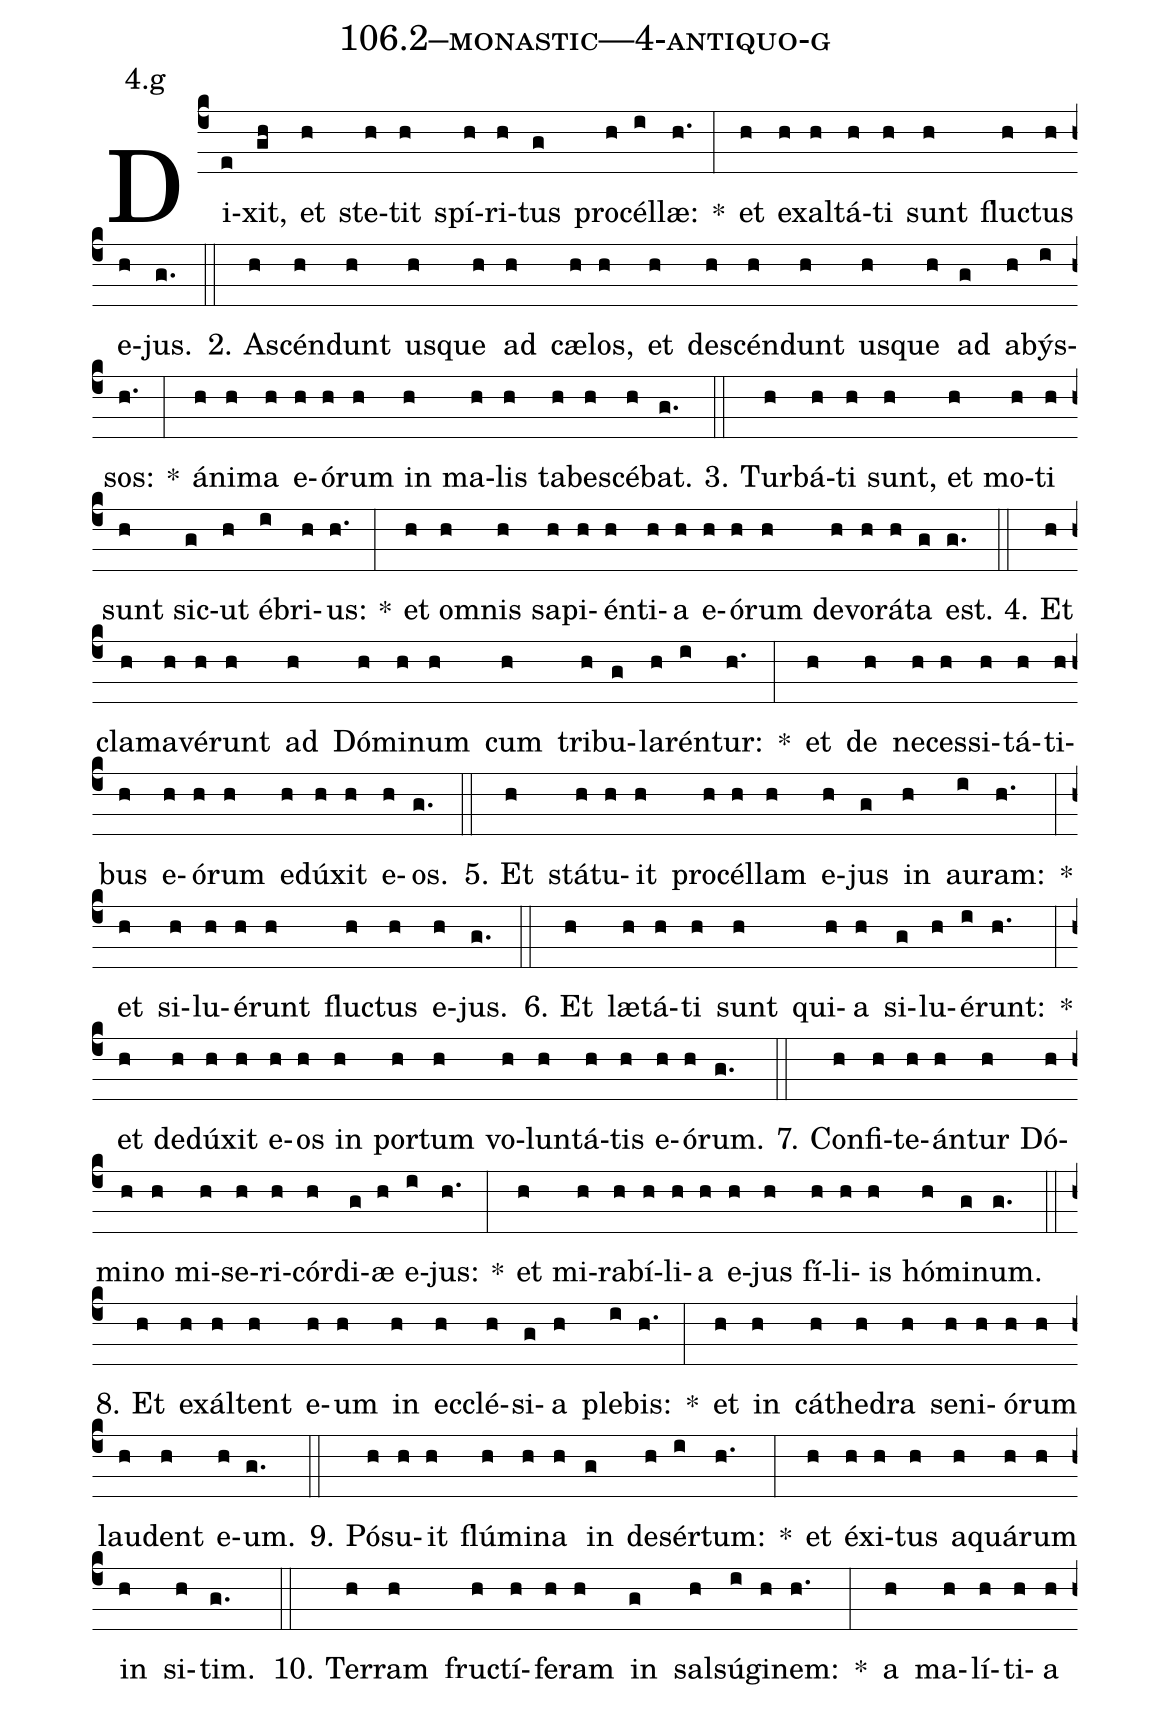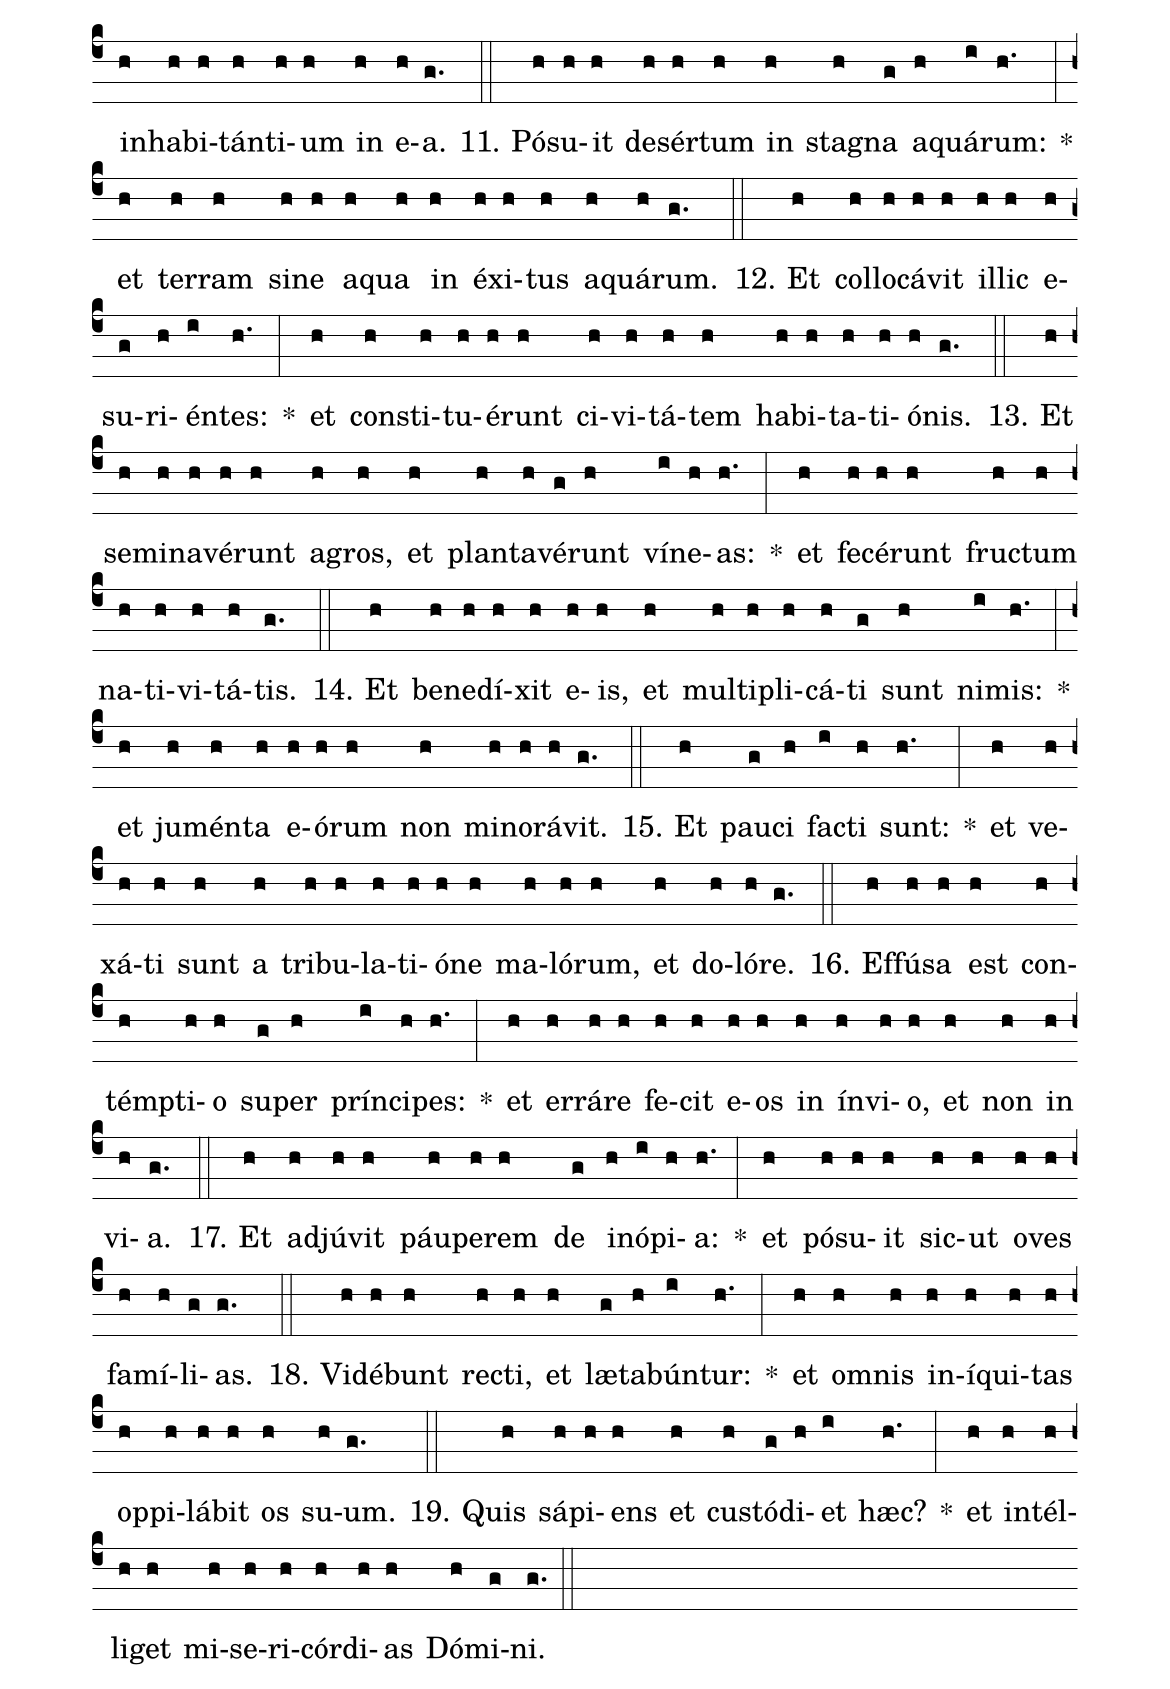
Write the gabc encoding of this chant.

name: 106.2--monastic---4-antiquo-g;
annotation: 4.g;
%%
(c4)Di(e)xit,(gh) et(h) ste(h)tit(h) spí(h)ri(h)tus(g) pro(h)cél(i)læ:(h.) *(:) et(h) ex(h)al(h)tá(h)ti(h) sunt(h) fluc(h)tus(h) e(h)jus.(g.) (::)
2. A(h)scén(h)dunt(h) us(h)que(h) ad(h) cæ(h)los,(h) et(h) de(h)scén(h)dunt(h) us(h)que(h) ad(g) a(h)býs(i)sos:(h.) *(:) á(h)ni(h)ma(h) e(h)ó(h)rum(h) in(h) ma(h)lis(h) ta(h)be(h)scé(h)bat.(g.) (::)
3. Tur(h)bá(h)ti(h) sunt,(h) et(h) mo(h)ti(h) sunt(h) sic(g)ut(h) é(i)bri(h)us:(h.) *(:) et(h) om(h)nis(h) sa(h)pi(h)én(h)ti(h)a(h) e(h)ó(h)rum(h) de(h)vo(h)rá(h)ta(g) est.(g.) (::)
4. Et(h) cla(h)ma(h)vé(h)runt(h) ad(h) Dó(h)mi(h)num(h) cum(h) tri(h)bu(g)la(h)rén(i)tur:(h.) *(:) et(h) de(h) ne(h)ces(h)si(h)tá(h)ti(h)bus(h) e(h)ó(h)rum(h) e(h)dú(h)xit(h) e(h)os.(g.) (::)
5. Et(h) stá(h)tu(h)it(h) pro(h)cél(h)lam(h) e(h)jus(g) in(h) au(i)ram:(h.) *(:) et(h) si(h)lu(h)é(h)runt(h) fluc(h)tus(h) e(h)jus.(g.) (::)
6. Et(h) læ(h)tá(h)ti(h) sunt(h) qui(h)a(h) si(g)lu(h)é(i)runt:(h.) *(:) et(h) de(h)dú(h)xit(h) e(h)os(h) in(h) por(h)tum(h) vo(h)lun(h)tá(h)tis(h) e(h)ó(h)rum.(g.) (::)
7. Con(h)fi(h)te(h)án(h)tur(h) Dó(h)mi(h)no(h) mi(h)se(h)ri(h)cór(h)di(g)æ(h) e(i)jus:(h.) *(:) et(h) mi(h)ra(h)bí(h)li(h)a(h) e(h)jus(h) fí(h)li(h)is(h) hó(h)mi(g)num.(g.) (::)
8. Et(h) ex(h)ál(h)tent(h) e(h)um(h) in(h) ec(h)clé(h)si(g)a(h) ple(i)bis:(h.) *(:) et(h) in(h) cá(h)the(h)dra(h) se(h)ni(h)ó(h)rum(h) lau(h)dent(h) e(h)um.(g.) (::)
9. Pó(h)su(h)it(h) flú(h)mi(h)na(h) in(g) de(h)sér(i)tum:(h.) *(:) et(h) éx(h)i(h)tus(h) a(h)quá(h)rum(h) in(h) si(h)tim.(g.) (::)
10. Ter(h)ram(h) fruc(h)tí(h)fe(h)ram(h) in(g) sal(h)sú(i)gi(h)nem:(h.) *(:) a(h) ma(h)lí(h)ti(h)a(h) in(h)ha(h)bi(h)tán(h)ti(h)um(h) in(h) e(h)a.(g.) (::)
11. Pó(h)su(h)it(h) de(h)sér(h)tum(h) in(h) sta(h)gna(g) a(h)quá(i)rum:(h.) *(:) et(h) ter(h)ram(h) si(h)ne(h) a(h)qua(h) in(h) éx(h)i(h)tus(h) a(h)quá(h)rum.(g.) (::)
12. Et(h) col(h)lo(h)cá(h)vit(h) il(h)lic(h) e(h)su(g)ri(h)én(i)tes:(h.) *(:) et(h) con(h)sti(h)tu(h)é(h)runt(h) ci(h)vi(h)tá(h)tem(h) ha(h)bi(h)ta(h)ti(h)ó(h)nis.(g.) (::)
13. Et(h) se(h)mi(h)na(h)vé(h)runt(h) a(h)gros,(h) et(h) plan(h)ta(h)vé(g)runt(h) ví(i)ne(h)as:(h.) *(:) et(h) fe(h)cé(h)runt(h) fruc(h)tum(h) na(h)ti(h)vi(h)tá(h)tis.(g.) (::)
14. Et(h) be(h)ne(h)dí(h)xit(h) e(h)is,(h) et(h) mul(h)ti(h)pli(h)cá(h)ti(g) sunt(h) ni(i)mis:(h.) *(:) et(h) ju(h)mén(h)ta(h) e(h)ó(h)rum(h) non(h) mi(h)no(h)rá(h)vit.(g.) (::)
15. Et(h) pau(g)ci(h) fac(i)ti(h) sunt:(h.) *(:) et(h) ve(h)xá(h)ti(h) sunt(h) a(h) tri(h)bu(h)la(h)ti(h)ó(h)ne(h) ma(h)ló(h)rum,(h) et(h) do(h)ló(h)re.(g.) (::)
16. Ef(h)fú(h)sa(h) est(h) con(h)témp(h)ti(h)o(h) su(g)per(h) prín(i)ci(h)pes:(h.) *(:) et(h) er(h)rá(h)re(h) fe(h)cit(h) e(h)os(h) in(h) ín(h)vi(h)o,(h) et(h) non(h) in(h) vi(h)a.(g.) (::)
17. Et(h) ad(h)jú(h)vit(h) páu(h)pe(h)rem(h) de(g) in(h)ó(i)pi(h)a:(h.) *(:) et(h) pó(h)su(h)it(h) sic(h)ut(h) o(h)ves(h) fa(h)mí(h)li(g)as.(g.) (::)
18. Vi(h)dé(h)bunt(h) rec(h)ti,(h) et(h) læ(g)ta(h)bún(i)tur:(h.) *(:) et(h) om(h)nis(h) in(h)í(h)qui(h)tas(h) op(h)pi(h)lá(h)bit(h) os(h) su(h)um.(g.) (::)
19. Quis(h) sá(h)pi(h)ens(h) et(h) cus(h)tó(g)di(h)et(i) hæc?(h.) *(:) et(h) in(h)tél(h)li(h)get(h) mi(h)se(h)ri(h)cór(h)di(h)as(h) Dó(h)mi(g)ni.(g.) (::)
